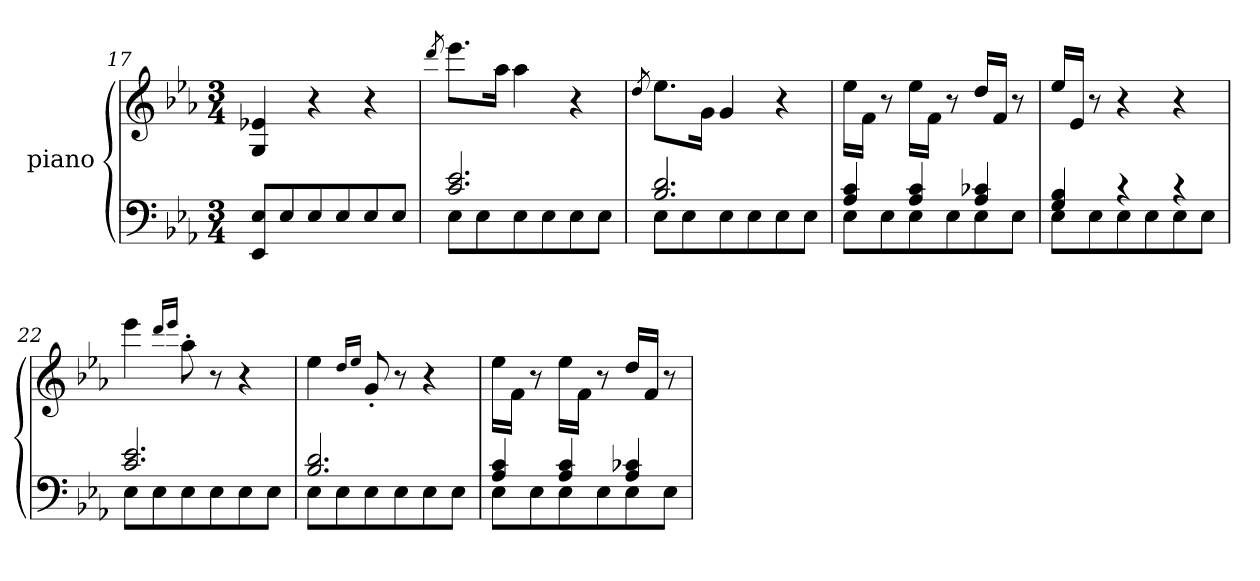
**kern	**kern
*part2	*part1
*staff2	*staff1
*	*I"piano
*clefF4	*clefG2
*k[b-e-a-]	*k[b-e-a-]
*E-:	*E-:
*M3/4	*M3/4
=17	=17
8EE- 8E-L	4G 4e-X
8E-	.
8E-	4r
8E-	.
8E-	4r
8E-J	.
=18	=18
.	8qddd
*^	*
2.c 2.e-	8E-L	8.eee-L
.	8E-	.
.	.	16aa-Jk
.	8E-	4aa-
.	8E-	.
.	8E-	4r
.	8E-J	.
=19	=19	=19
.	.	8qdd
2.B- 2.d	8E-L	8.ee-L
.	8E-	.
.	.	16gJk
.	8E-	4g
.	8E-	.
.	8E-	4r
.	8E-J	.
=20	=20	=20
4A- 4c	8E-L	16ee-LL
.	.	16fJJ
.	8E-	8r
4A- 4c	8E-	16ee-LL
.	.	16fJJ
.	8E-	8r
4A- 4c-X	8E-	16ddLL
.	.	16fJJ
.	8E-J	8r
=21	=21	=21
4G 4B-	8E-L	16ee-LL
.	.	16e-JJ
.	8E-	8r
4r	8E-	4r
.	8E-	.
4r	8E-	4r
.	8E-J	.
=22	=22	=22
2.c 2.e-	8E-L	4eee-
.	8E-	.
.	.	16qdddLL
.	.	16qeee-JJ
.	8E-	8aa-'>
.	8E-	8r
.	8E-	4r
.	8E-J	.
=23	=23	=23
2.B- 2.d	8E-L	4ee-
.	8E-	.
.	.	16qddLL
.	.	16qee-JJ
.	8E-	8g'>
.	8E-	8r
.	8E-	4r
.	8E-J	.
=24	=24	=24
4A- 4c	8E-L	16ee-LL
.	.	16fJJ
.	8E-	8r
4A- 4c	8E-	16ee-LL
.	.	16fJJ
.	8E-	8r
4A- 4c-X	8E-	16ddLL
.	.	16fJJ
.	8E-J	8r
*v	*v	*
=	=
*-	*-
